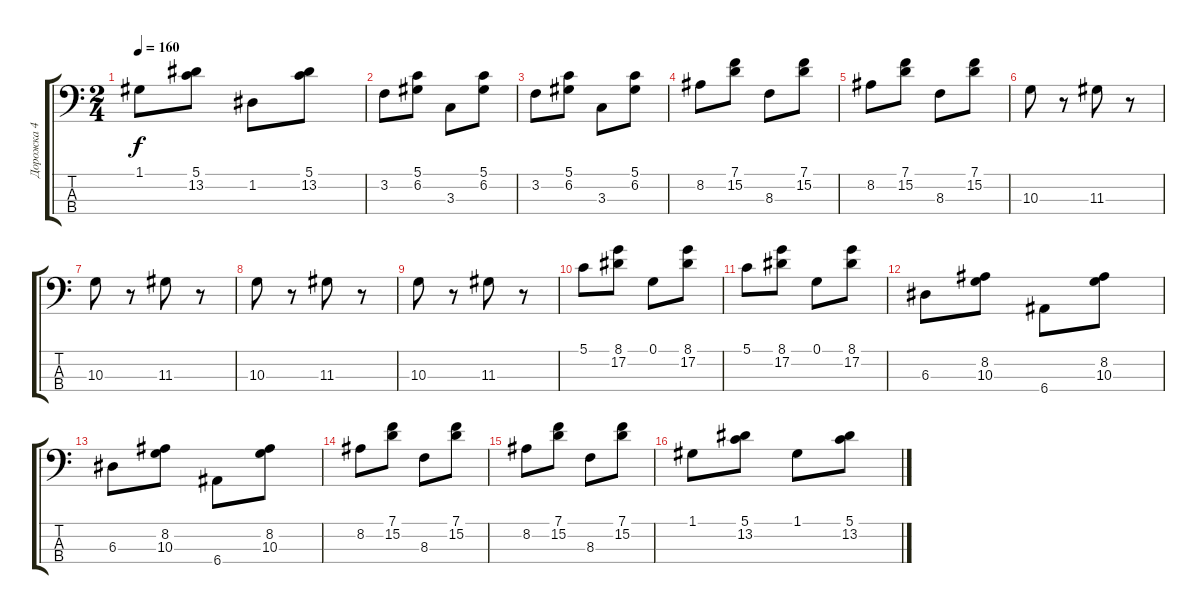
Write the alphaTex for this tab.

\track ("Дорожка 4" "Дорожка 4") {instrument electricguitarjazz}
\staff {score tabs}
\tuning (G2 D2 A1 E1) {hide}
\ts (2 4)
\tempo 160
\clef f4
\ks c
1.1.8{dy f} (5.1 13.2).8 1.2.8 (5.1 13.2).8 |
3.2.8 (5.1 6.2).8 3.3.8 (5.1 6.2).8 |
3.2.8 (5.1 6.2).8 3.3.8 (5.1 6.2).8 |
8.2.8 (7.1 15.2).8 8.3.8 (7.1 15.2).8 |
8.2.8 (7.1 15.2).8 8.3.8 (7.1 15.2).8 |
10.3.8 r.8 11.3.8 r.8 |
10.3.8 r.8 11.3.8 r.8 |
10.3.8 r.8 11.3.8 r.8 |
10.3.8 r.8 11.3.8 r.8 |
5.1.8 (8.1 17.2).8 0.1.8 (8.1 17.2).8 |
5.1.8 (8.1 17.2).8 0.1.8 (8.1 17.2).8 |
6.3.8 (8.2 10.3).8 6.4.8 (8.2 10.3).8 |
6.3.8 (8.2 10.3).8 6.4.8 (8.2 10.3).8 |
8.2.8 (7.1 15.2).8 8.3.8 (7.1 15.2).8 |
8.2.8 (7.1 15.2).8 8.3.8 (7.1 15.2).8 |
1.1.8 (5.1 13.2).8 1.1.8 (5.1 13.2).8
